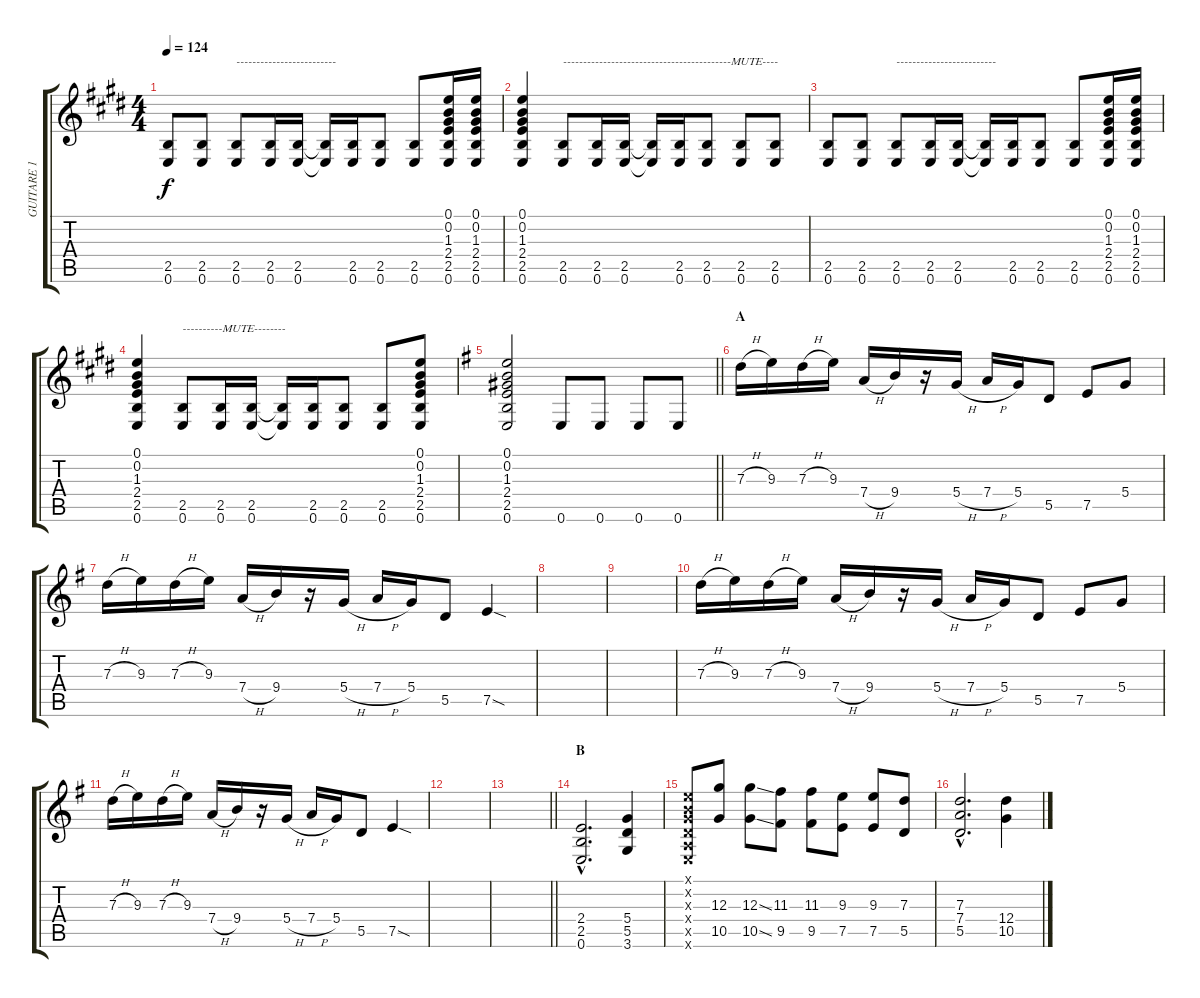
\track ("GUITARE 1" "GUITARE 1") {instrument distortionguitar}
\staff {score tabs}
\tuning (E4 B3 G3 D3 A2 E2) {hide}
\ts (4 4)
\tempo 124
\clef g2
\ks e
(2.5 0.6).8{dy f} (2.5 0.6).8 (2.5 0.6).8{txt "-------------------------"} (2.5 0.6).16 (2.5 0.6).16 (2.5{t} 0.6{t}).16 (2.5 0.6).16 (2.5 0.6).8 (2.5 0.6).8 (0.1 0.2 1.3 2.4 2.5 0.6).16 (0.1 0.2 1.3 2.4 2.5 0.6).16 |
(0.1 0.2 1.3 2.4 2.5 0.6).4 (2.5 0.6).8{txt "------------------------------------------MUTE----"} (2.5 0.6).16 (2.5 0.6).16 (2.5{t} 0.6{t}).16 (2.5 0.6).16 (2.5 0.6).8 (2.5 0.6).8 (2.5 0.6).8 |
(2.5 0.6).8 (2.5 0.6).8 (2.5 0.6).8{txt "-------------------------"} (2.5 0.6).16 (2.5 0.6).16 (2.5{t} 0.6{t}).16 (2.5 0.6).16 (2.5 0.6).8 (2.5 0.6).8 (0.1 0.2 1.3 2.4 2.5 0.6).16 (0.1 0.2 1.3 2.4 2.5 0.6).16 |
(0.1 0.2 1.3 2.4 2.5 0.6).4 (2.5 0.6).8{txt "----------MUTE--------"} (2.5 0.6).16 (2.5 0.6).16 (2.5{t} 0.6{t}).16 (2.5 0.6).16 (2.5 0.6).8 (2.5 0.6).8 (0.1 0.2 1.3 2.4 2.5 0.6).8 |
\barLineRight lightlight
\ks g
(0.1 0.2 1.3 2.4 2.5 0.6).2 0.6.8 0.6.8 0.6.8 0.6.8 |
\section ("" "A")
7.3{h}.16 9.3.16 7.3{h}.16 9.3.16 7.4{h}.16 9.4.16 r.16 5.4{h}.16 7.4{h}.16 5.4.16 5.5.8 7.5.8 5.4.8 |
7.3{h}.16 9.3.16 7.3{h}.16 9.3.16 7.4{h}.16 9.4.16 r.16 5.4{h}.16 7.4{h}.16 5.4.16 5.5.8 7.5{sod}.4 |
|
|
7.3{h}.16 9.3.16 7.3{h}.16 9.3.16 7.4{h}.16 9.4.16 r.16 5.4{h}.16 7.4{h}.16 5.4.16 5.5.8 7.5.8 5.4.8 |
7.3{h}.16 9.3.16 7.3{h}.16 9.3.16 7.4{h}.16 9.4.16 r.16 5.4{h}.16 7.4{h}.16 5.4.16 5.5.8 7.5{sod}.4 |
|
\barLineRight lightlight
|
\section ("" "B")
(2.4{hac} 2.5{hac} 0.6{hac}).2{d} (5.4 5.5 3.6).4 |
(0.1{x} 0.2{x} 0.3{x} 0.4{x} 0.5{x} 0.6{x}).8 (12.3 10.5).8 (12.3{ss} 10.5{ss}).8 (11.3 9.5).8 (11.3 9.5).8 (9.3 7.5).8 (9.3 7.5).8 (7.3 5.5).8 |
(7.3{hac} 7.4{hac} 5.5{hac}).2{d} (12.4 10.5).4
